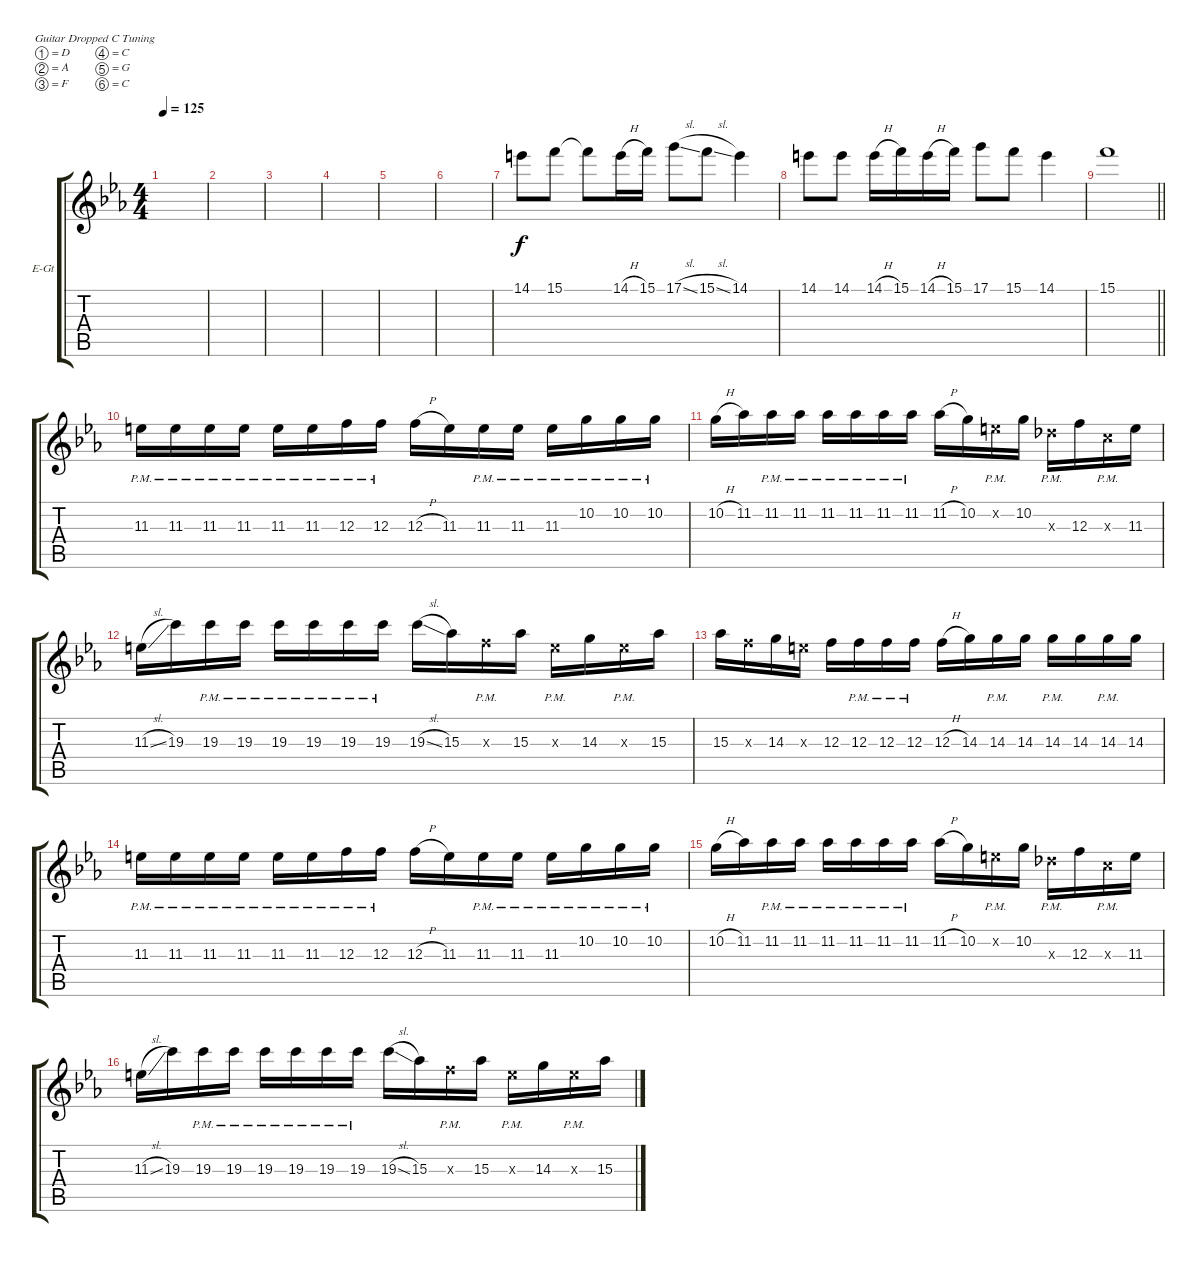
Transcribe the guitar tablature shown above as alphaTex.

\bracketExtendMode groupsimilarinstruments
\firstSystemTrackNameOrientation horizontal
\otherSystemsTrackNameOrientation horizontal
\track ("Electric Guitar" "E-Gt") {instrument distortionguitar}
\staff {score tabs}
\tuning (D4 A3 F3 C3 G2 C2)
\ts (4 4)
\tempo 125
\clef g2
\ks cminor
|
|
|
|
|
|
14.1.8 15.1.8 15.1{t}.8 14.1{h}.16 15.1.16 17.1{sl}.8 15.1{sl}.8 14.1.4 |
14.1.8 14.1.8 14.1{h}.16 15.1.16 14.1{h}.16 15.1.16 17.1.8 15.1.8 14.1.4 |
\barLineRight lightlight
15.1.1 |
11.3{pm}.16 11.3{pm}.16 11.3{pm}.16 11.3{pm}.16 11.3{pm}.16 11.3{pm}.16 12.3{pm}.16 12.3{pm}.16 12.3{h}.16 11.3.16 11.3{pm}.16 11.3{pm}.16 11.3{pm}.16 10.2{pm}.16 10.2{pm}.16 10.2{pm}.16 |
10.2{h}.16 11.2.16 11.2{pm}.16 11.2{pm}.16 11.2{pm}.16 11.2{pm}.16 11.2{pm}.16 11.2{pm}.16 11.2{h}.16 10.2.16 7.2{pm x}.16 10.2.16 8.3{pm x}.16 12.3.16 7.3{pm x}.16 11.3.16 |
11.3{sl}.16 19.3.16 19.3{pm}.16 19.3{pm}.16 19.3{pm}.16 19.3{pm}.16 19.3{pm}.16 19.3{pm}.16 19.3{sl}.16 15.3.16 12.3{pm x}.16 15.3.16 11.3{pm x}.16 14.3.16 11.3{pm x}.16 15.3.16 |
15.3.16 12.3{x}.16 14.3.16 11.3{x}.16 12.3.16 12.3{pm}.16 12.3{pm}.16 12.3{pm}.16 12.3{h}.16 14.3.16 14.3{pm}.16 14.3.16 14.3{pm}.16 14.3.16 14.3{pm}.16 14.3.16 |
11.3{pm}.16 11.3{pm}.16 11.3{pm}.16 11.3{pm}.16 11.3{pm}.16 11.3{pm}.16 12.3{pm}.16 12.3{pm}.16 12.3{h}.16 11.3.16 11.3{pm}.16 11.3{pm}.16 11.3{pm}.16 10.2{pm}.16 10.2{pm}.16 10.2{pm}.16 |
10.2{h}.16 11.2.16 11.2{pm}.16 11.2{pm}.16 11.2{pm}.16 11.2{pm}.16 11.2{pm}.16 11.2{pm}.16 11.2{h}.16 10.2.16 7.2{pm x}.16 10.2.16 8.3{pm x}.16 12.3.16 7.3{pm x}.16 11.3.16 |
11.3{sl}.16 19.3.16 19.3{pm}.16 19.3{pm}.16 19.3{pm}.16 19.3{pm}.16 19.3{pm}.16 19.3{pm}.16 19.3{sl}.16 15.3.16 12.3{pm x}.16 15.3.16 11.3{pm x}.16 14.3.16 11.3{pm x}.16 15.3.16
